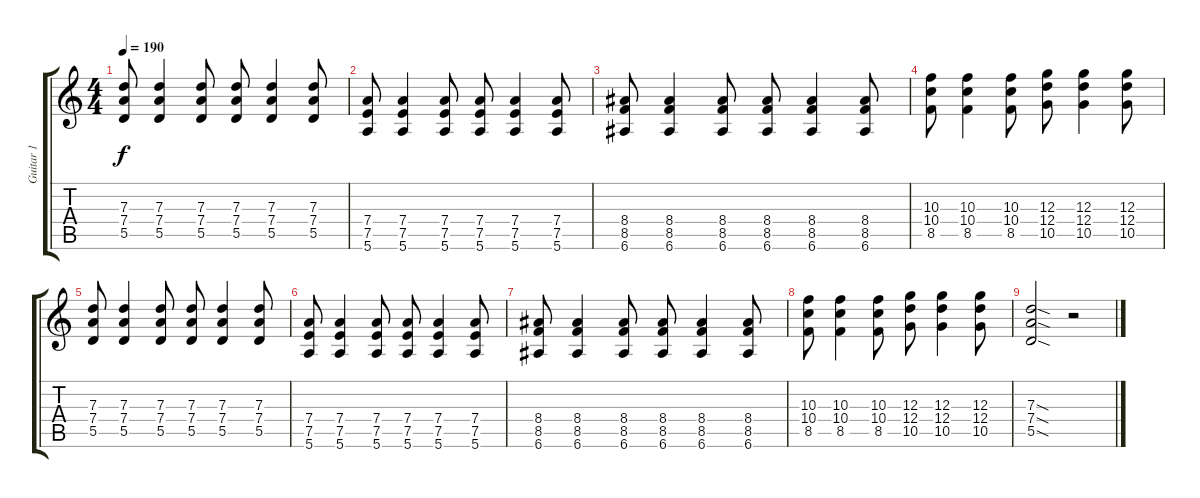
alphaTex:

\track ("Guitar 1" "Guitar 1") {instrument overdrivenguitar}
\staff {score tabs}
\tuning (E4 B3 G3 D3 A2 E2) {hide}
\ts (4 4)
\tempo 190
\clef g2
\ks c
(7.3 7.4 5.5).8{dy f} (7.3 7.4 5.5).4 (7.3 7.4 5.5).8 (7.3 7.4 5.5).8 (7.3 7.4 5.5).4 (7.3 7.4 5.5).8 |
(7.4 7.5 5.6).8 (7.4 7.5 5.6).4 (7.4 7.5 5.6).8 (7.4 7.5 5.6).8 (7.4 7.5 5.6).4 (7.4 7.5 5.6).8 |
(8.4 8.5 6.6).8 (8.4 8.5 6.6).4 (8.4 8.5 6.6).8 (8.4 8.5 6.6).8 (8.4 8.5 6.6).4 (8.4 8.5 6.6).8 |
(10.3 10.4 8.5).8 (10.3 10.4 8.5).4 (10.3 10.4 8.5).8 (12.3 12.4 10.5).8 (12.3 12.4 10.5).4 (12.3 12.4 10.5).8 |
(7.3 7.4 5.5).8 (7.3 7.4 5.5).4 (7.3 7.4 5.5).8 (7.3 7.4 5.5).8 (7.3 7.4 5.5).4 (7.3 7.4 5.5).8 |
(7.4 7.5 5.6).8 (7.4 7.5 5.6).4 (7.4 7.5 5.6).8 (7.4 7.5 5.6).8 (7.4 7.5 5.6).4 (7.4 7.5 5.6).8 |
(8.4 8.5 6.6).8 (8.4 8.5 6.6).4 (8.4 8.5 6.6).8 (8.4 8.5 6.6).8 (8.4 8.5 6.6).4 (8.4 8.5 6.6).8 |
(10.3 10.4 8.5).8 (10.3 10.4 8.5).4 (10.3 10.4 8.5).8 (12.3 12.4 10.5).8 (12.3 12.4 10.5).4 (12.3 12.4 10.5).8 |
(7.3{sod} 7.4{sod} 5.5{sod}).2 r.2
